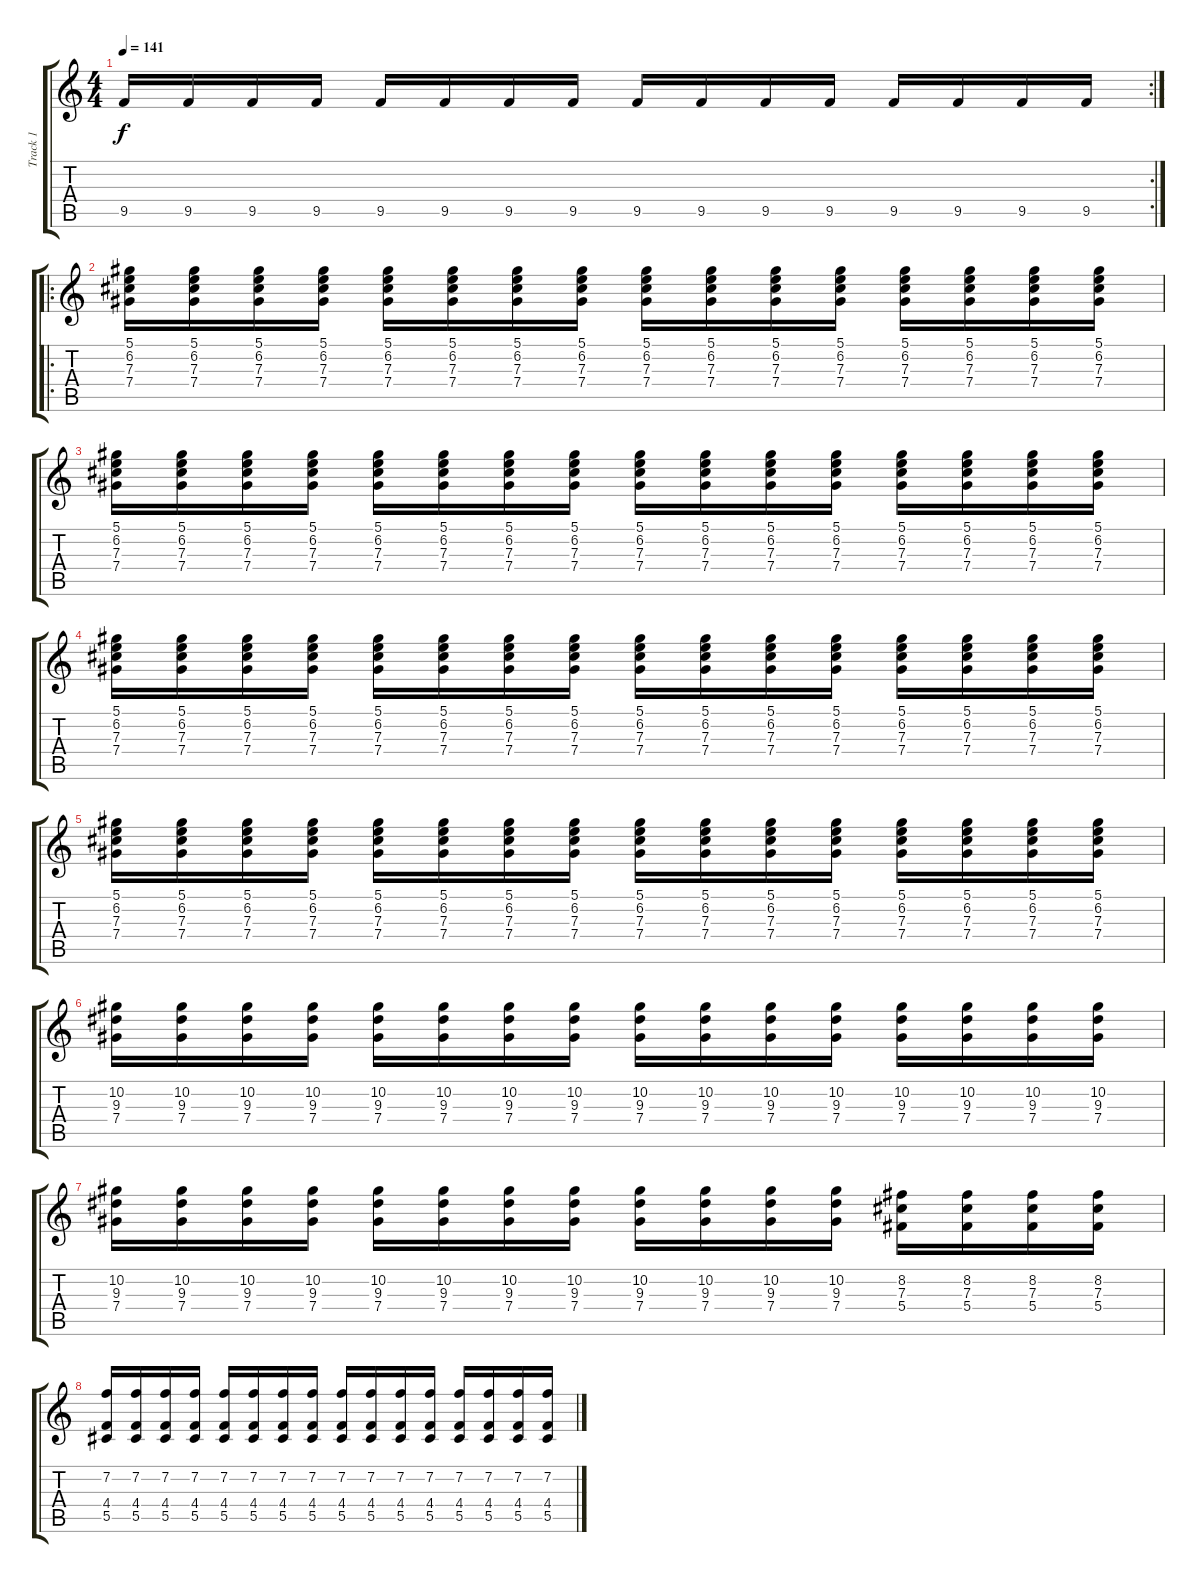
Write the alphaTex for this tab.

\track ("Track 1" "Track 1") {instrument distortionguitar}
\staff {score tabs}
\tuning (Eb4 Bb3 Gb3 Db3 Ab2 Db2) {hide}
\rc 2
\ts (4 4)
\tempo 141
\clef g2
\ks c
9.5.16{dy f} 9.5.16 9.5.16 9.5.16 9.5.16 9.5.16 9.5.16 9.5.16 9.5.16 9.5.16 9.5.16 9.5.16 9.5.16 9.5.16 9.5.16 9.5.16 |
\ro
(5.1 6.2 7.3 7.4).16 (5.1 6.2 7.3 7.4).16 (5.1 6.2 7.3 7.4).16 (5.1 6.2 7.3 7.4).16 (5.1 6.2 7.3 7.4).16 (5.1 6.2 7.3 7.4).16 (5.1 6.2 7.3 7.4).16 (5.1 6.2 7.3 7.4).16 (5.1 6.2 7.3 7.4).16 (5.1 6.2 7.3 7.4).16 (5.1 6.2 7.3 7.4).16 (5.1 6.2 7.3 7.4).16 (5.1 6.2 7.3 7.4).16 (5.1 6.2 7.3 7.4).16 (5.1 6.2 7.3 7.4).16 (5.1 6.2 7.3 7.4).16 |
(5.1 6.2 7.3 7.4).16 (5.1 6.2 7.3 7.4).16 (5.1 6.2 7.3 7.4).16 (5.1 6.2 7.3 7.4).16 (5.1 6.2 7.3 7.4).16 (5.1 6.2 7.3 7.4).16 (5.1 6.2 7.3 7.4).16 (5.1 6.2 7.3 7.4).16 (5.1 6.2 7.3 7.4).16 (5.1 6.2 7.3 7.4).16 (5.1 6.2 7.3 7.4).16 (5.1 6.2 7.3 7.4).16 (5.1 6.2 7.3 7.4).16 (5.1 6.2 7.3 7.4).16 (5.1 6.2 7.3 7.4).16 (5.1 6.2 7.3 7.4).16 |
(5.1 6.2 7.3 7.4).16 (5.1 6.2 7.3 7.4).16 (5.1 6.2 7.3 7.4).16 (5.1 6.2 7.3 7.4).16 (5.1 6.2 7.3 7.4).16 (5.1 6.2 7.3 7.4).16 (5.1 6.2 7.3 7.4).16 (5.1 6.2 7.3 7.4).16 (5.1 6.2 7.3 7.4).16 (5.1 6.2 7.3 7.4).16 (5.1 6.2 7.3 7.4).16 (5.1 6.2 7.3 7.4).16 (5.1 6.2 7.3 7.4).16 (5.1 6.2 7.3 7.4).16 (5.1 6.2 7.3 7.4).16 (5.1 6.2 7.3 7.4).16 |
(5.1 6.2 7.3 7.4).16 (5.1 6.2 7.3 7.4).16 (5.1 6.2 7.3 7.4).16 (5.1 6.2 7.3 7.4).16 (5.1 6.2 7.3 7.4).16 (5.1 6.2 7.3 7.4).16 (5.1 6.2 7.3 7.4).16 (5.1 6.2 7.3 7.4).16 (5.1 6.2 7.3 7.4).16 (5.1 6.2 7.3 7.4).16 (5.1 6.2 7.3 7.4).16 (5.1 6.2 7.3 7.4).16 (5.1 6.2 7.3 7.4).16 (5.1 6.2 7.3 7.4).16 (5.1 6.2 7.3 7.4).16 (5.1 6.2 7.3 7.4).16 |
(10.2 9.3 7.4).16 (10.2 9.3 7.4).16 (10.2 9.3 7.4).16 (10.2 9.3 7.4).16 (10.2 9.3 7.4).16 (10.2 9.3 7.4).16 (10.2 9.3 7.4).16 (10.2 9.3 7.4).16 (10.2 9.3 7.4).16 (10.2 9.3 7.4).16 (10.2 9.3 7.4).16 (10.2 9.3 7.4).16 (10.2 9.3 7.4).16 (10.2 9.3 7.4).16 (10.2 9.3 7.4).16 (10.2 9.3 7.4).16 |
(10.2 9.3 7.4).16 (10.2 9.3 7.4).16 (10.2 9.3 7.4).16 (10.2 9.3 7.4).16 (10.2 9.3 7.4).16 (10.2 9.3 7.4).16 (10.2 9.3 7.4).16 (10.2 9.3 7.4).16 (10.2 9.3 7.4).16 (10.2 9.3 7.4).16 (10.2 9.3 7.4).16 (10.2 9.3 7.4).16 (8.2 7.3 5.4).16 (8.2 7.3 5.4).16 (8.2 7.3 5.4).16 (8.2 7.3 5.4).16 |
(7.2 4.4 5.5).16 (7.2 4.4 5.5).16 (7.2 4.4 5.5).16 (7.2 4.4 5.5).16 (7.2 4.4 5.5).16 (7.2 4.4 5.5).16 (7.2 4.4 5.5).16 (7.2 4.4 5.5).16 (7.2 4.4 5.5).16 (7.2 4.4 5.5).16 (7.2 4.4 5.5).16 (7.2 4.4 5.5).16 (7.2 4.4 5.5).16 (7.2 4.4 5.5).16 (7.2 4.4 5.5).16 (7.2 4.4 5.5).16
